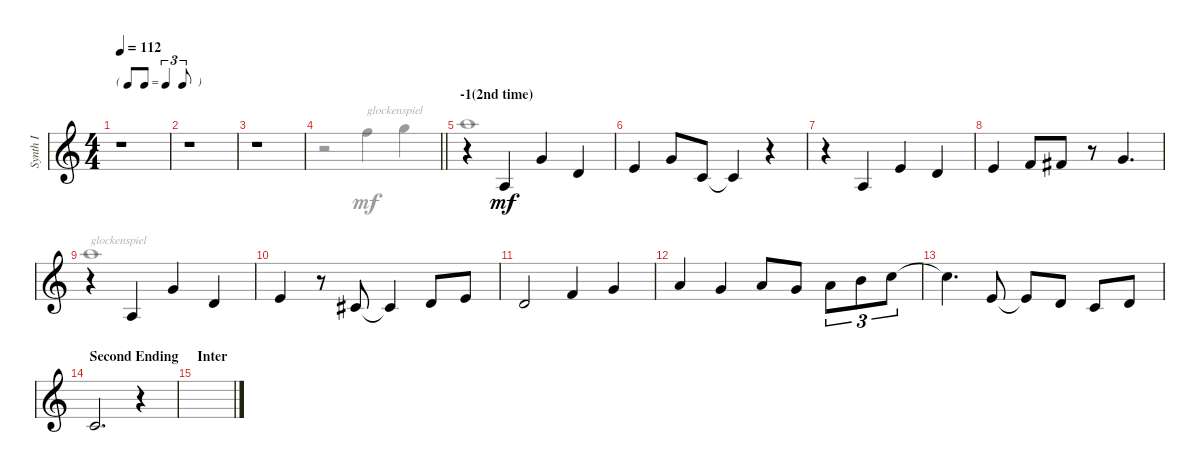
\track ("Synth I" "Synth I") {instrument fx1rain}
\staff {score}
\tuning (E4 B3 G3 D3 A2 E2 B1) {hide}
\voice
\ts (4 4)
\tf triplet8th
\tempo 112
\clef g2
\ks c
r.1{dy mf} |
r.1 |
r.1 |
\barLineRight lightlight
|
\section ("" "-1(2nd time)")
r.4 2.3.4 3.1.4 3.2.4 |
0.1.4 3.1.8 1.2.8 1.2{t}.4 r.4 |
r.4 2.3.4 0.1.4 3.2.4 |
0.1.4 1.1.8 2.1.8 r.8 3.1.4{d} |
r.4 2.3.4 3.1.4 3.2.4 |
0.1.4 r.8 2.2.8 2.2{t}.4 3.2.8 0.1.8 |
3.2.2 1.1.4 3.1.4 |
5.1.4 3.1.4 5.1.8 3.1.8 5.1.8{tu (3 2)} 7.1.8{tu (3 2)} 8.1.8{tu (3 2)} |
8.1{t}.4{d} 0.1.8 0.1{t}.8 3.2.8 1.2.8 3.2.8 |
\section ("" "Second Ending")
1.2.2{d} r.4 |
\section ("" "Inter")
|
\voice
\clef g2
\ottava regular
\simile none
\ks c
|
|
|
\barLineRight lightlight
r.2 13.1.4{txt "glockenspiel"} 15.1.4 |
17.1.1 |
|
|
|
17.1.1{txt "glockenspiel"} |
|
|
|
|
|
|
